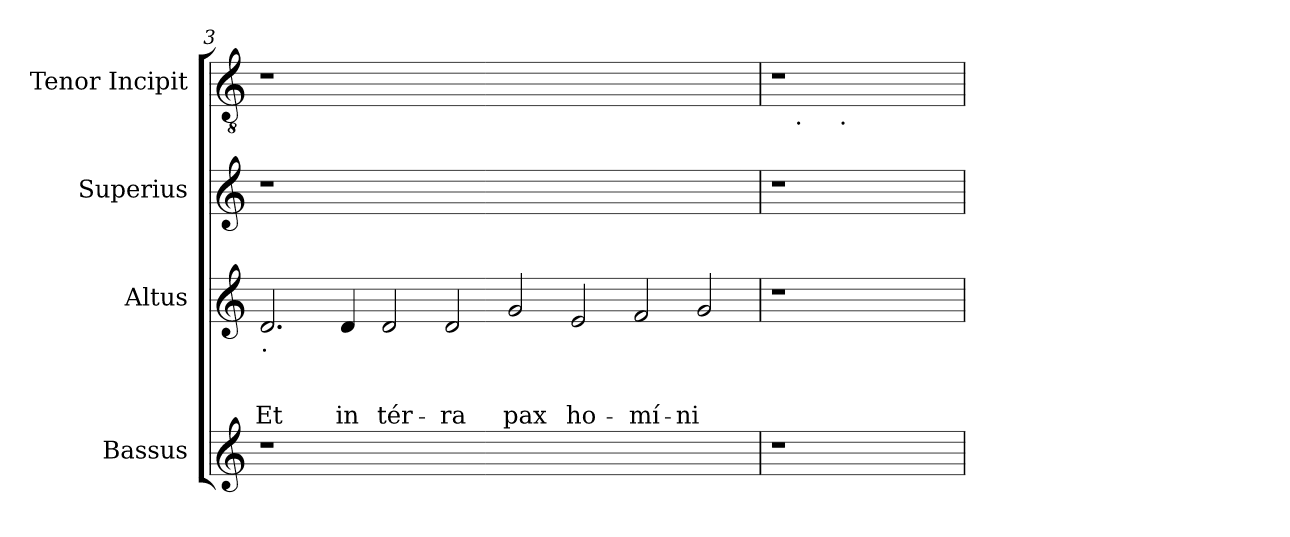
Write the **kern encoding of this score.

**kern	**kern	**text	**text	**text	**kern	**kern
*part4	*part3	*part3	*part3	*part3	*part2	*part1
*staff4	*staff3	*staff3	*staff3	*staff3	*staff2	*staff1
*I"Bassus	*I"Altus	*	*	*	*I"Superius	*I"Tenor Incipit
*	*	*	*	*	*	*I'Tenor
!!LO:LB:g=z
*clefG2	*clefG2	*	*	*	*clefG2	*clefGv2
*k[]	*k[]	*	*	*	*k[]	*k[]
*C:	*C:	*	*	*	*C:	*C:
=3	=3	=3	=3	=3	=3	=3
!	!LO:TX:b:t=.	!	!	!	!	!
!	!	!	!	!LO:LY:b	!	!
1r	2.d/	.	.	Et	1r	1r
!	!	!	!	!LO:LY:b	!	!
.	4d/	.	.	in	.	.
!	!	!	!	!LO:LY:b	!	!
0.ryy	2d/	.	.	tér-	0.ryy	0.ryy
!	!	!	!	!LO:LY:b	!	!
.	2d/	.	.	-ra	.	.
!	!	!	!	!LO:LY:b	!	!
.	2g/	.	.	pax	.	.
!	!	!	!	!LO:LY:b	!	!
.	2e/	.	.	ho-	.	.
!	!	!	!	!LO:LY:b	!	!
.	2f/	.	.	-mí-	.	.
!	!	!	!	!LO:LY:b	!	!
.	2g/	.	.	-ni-	.	.
!!LO:LB:g=z
=4	=4	=4	=4	=4	=4	=4
*	*	*	*	*	*	*^
*	*	*	*	*	*	*	*^
1r	1r	.	.	.	1r	1r	16.ryy	4.ryy
!	!	!	!	!	!	!	!LO:TX:b:t=.	!
.	.	.	.	.	.	.	2ryy	.
!	!	!	!	!	!	!	!	!LO:TX:b:t=.
.	.	.	.	.	.	.	.	2ryy
.	.	.	.	.	.	.	4ryy	.
.	.	.	.	.	.	.	8ryy	.
.	.	.	.	.	.	.	.	8ryy
.	.	.	.	.	.	.	32ryy	.
*	*	*	*	*	*	*v	*v	*v
=	=	=	=	=	=	=
*-	*-	*-	*-	*-	*-	*-
